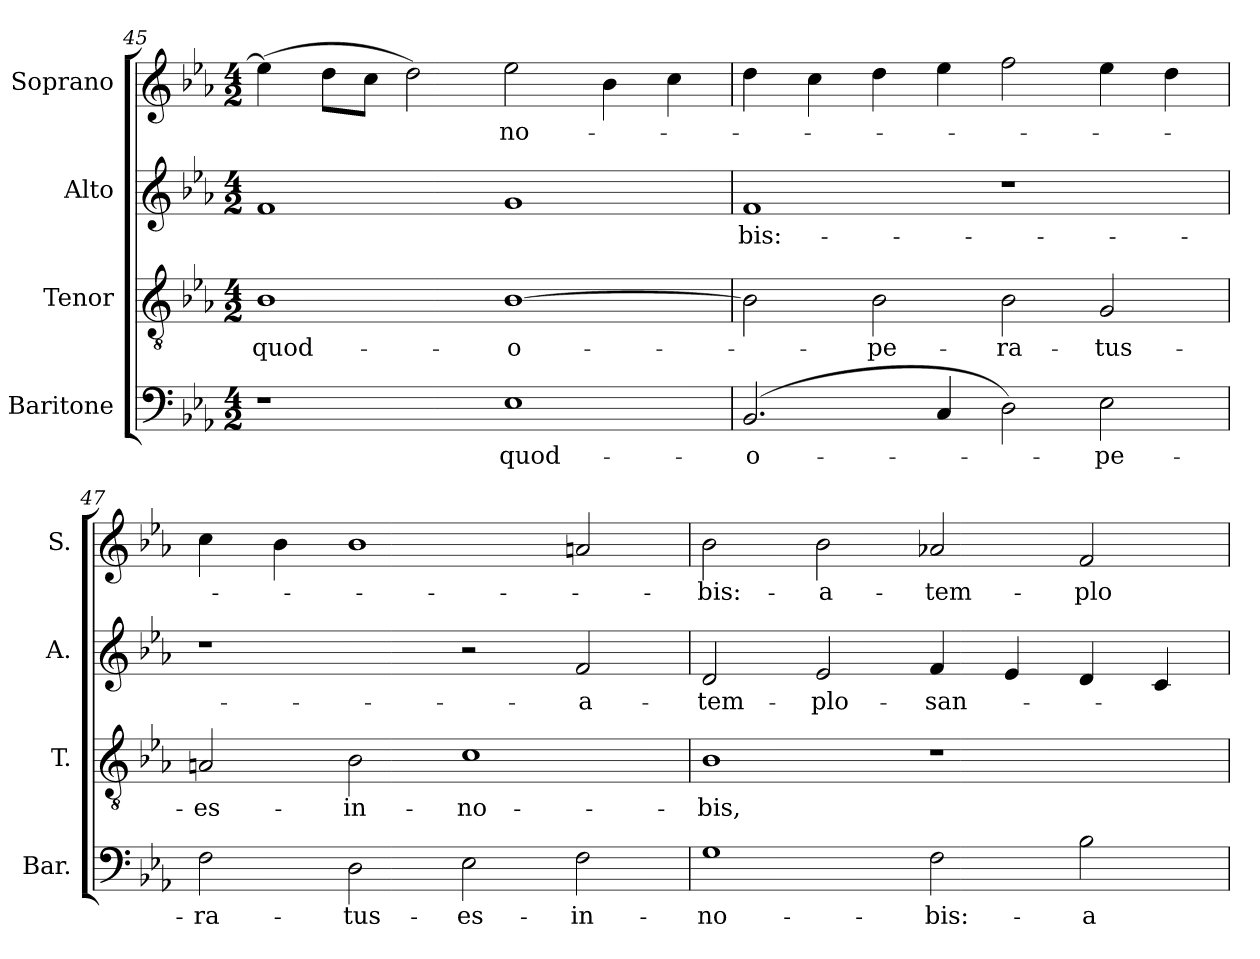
**kern	**text	**kern	**text	**kern	**text	**kern	**text
*part4	*part4	*part3	*part3	*part2	*part2	*part1	*part1
*staff4	*staff4	*staff3	*staff3	*staff2	*staff2	*staff1	*staff1
*I"Baritone	*	*I"Tenor	*	*I"Alto	*	*I"Soprano	*
*I'Bar.	*	*I'T.	*	*I'A.	*	*I'S.	*
*clefF4	*	*clefGv2	*	*clefG2	*	*clefG2	*
*	*	*ITrd7c12	*	*	*	*	*
*k[b-e-a-]	*	*k[b-e-a-]	*	*k[b-e-a-]	*	*k[b-e-a-]	*
*E-:	*	*E-:	*	*E-:	*	*E-:	*
*M4/2	*	*M4/2	*	*M4/2	*	*M4/2	*
=45	=45	=45	=45	=45	=45	=45	=45
!	!	!	!LO:LY:b:color=#000000	!	!	!	!
1r	.	1BB-i	quod-	1fi	.	(4ee-i\]	.
.	.	.	.	.	.	8ddi\L	.
.	.	.	.	.	.	8cci\J	.
.	.	.	.	.	.	2ddi\)	.
!	!LO:LY:b:color=#000000	!	!	!	!	!	!
!	!	!	!LO:LY:b:color=#000000	!	!	!	!
!	!	!	!	!	!	!	!LO:LY:b:color=#000000
1E-i	-quod-	[1BB-i	-o-	1gi	.	2ee-i\	no-
.	.	.	.	.	.	4b-i\	.
.	.	.	.	.	.	4cci\	.
=46	=46	=46	=46	=46	=46	=46	=46
!	!LO:LY:b:color=#000000	!	!	!	!	!	!
!	!	!	!	!	!LO:LY:b:color=#000000	!	!
(2.BB-i/	-o-	2BB-i\]	.	1fi	-bis:-	4ddi\	.
.	.	.	.	.	.	4cci\	.
!	!	!	!LO:LY:b:color=#000000	!	!	!	!
.	.	2BB-i\	-pe-	.	.	4ddi\	.
4Ci/	.	.	.	.	.	4ee-i\	.
!	!	!	!LO:LY:b:color=#000000	!	!	!	!
2Di\)	.	2BB-i\	-ra-	1r	.	2ffi\	.
!	!LO:LY:b:color=#000000	!	!	!	!	!	!
!	!	!	!LO:LY:b:color=#000000	!	!	!	!
2E-i\	-pe-	2GGi/	-tus-	.	.	4ee-i\	.
.	.	.	.	.	.	4ddi\	.
=47	=47	=47	=47	=47	=47	=47	=47
!	!LO:LY:b:color=#000000	!	!	!	!	!	!
!	!	!	!LO:LY:b:color=#000000	!	!	!	!
2Fi\	-ra-	2AAni/	-es-	1r	.	4cci\	.
.	.	.	.	.	.	4b-i\	.
!	!LO:LY:b:color=#000000	!	!	!	!	!	!
!	!	!	!LO:LY:b:color=#000000	!	!	!	!
2Di\	-tus-	2BB-i\	-in-	.	.	1b-i	.
!	!LO:LY:b:color=#000000	!	!	!	!	!	!
!	!	!	!LO:LY:b:color=#000000	!	!	!	!
2E-i\	-es-	1Ci	-no-	2r	.	.	.
!	!LO:LY:b:color=#000000	!	!	!	!	!	!
!	!	!	!	!	!LO:LY:b:color=#000000	!	!
2Fi\	-in-	.	.	2fi/	-a-	2ani/	.
=48	=48	=48	=48	=48	=48	=48	=48
!	!LO:LY:b:color=#000000	!	!	!	!	!	!
!	!	!	!LO:LY:b:color=#000000	!	!	!	!
!	!	!	!	!	!LO:LY:b:color=#000000	!	!
!	!	!	!	!	!	!	!LO:LY:b:color=#000000
1Gi	-no-	1BB-i	-bis,-	2di/	-tem-	2b-i\	-bis:-
!	!	!	!	!	!LO:LY:b:color=#000000	!	!
!	!	!	!	!	!	!	!LO:LY:b:color=#000000
.	.	.	.	2e-i/	-plo-	2b-i\	-a-
!	!LO:LY:b:color=#000000	!	!	!	!	!	!
!	!	!	!	!	!LO:LY:b:color=#000000	!	!
!	!	!	!	!	!	!	!LO:LY:b:color=#000000
2Fi\	-bis:-	1r	.	4fi/	-san-	2a-Xi/	-tem-
.	.	.	.	4e-i/	.	.	.
!	!LO:LY:b:color=#000000	!	!	!	!	!	!
!	!	!	!	!	!	!	!LO:LY:b:color=#000000
2B-i\	-a-	.	.	4di/	.	2fi/	-plo-
.	.	.	.	4ci/	.	.	.
=	=	=	=	=	=	=	=
*-	*-	*-	*-	*-	*-	*-	*-
